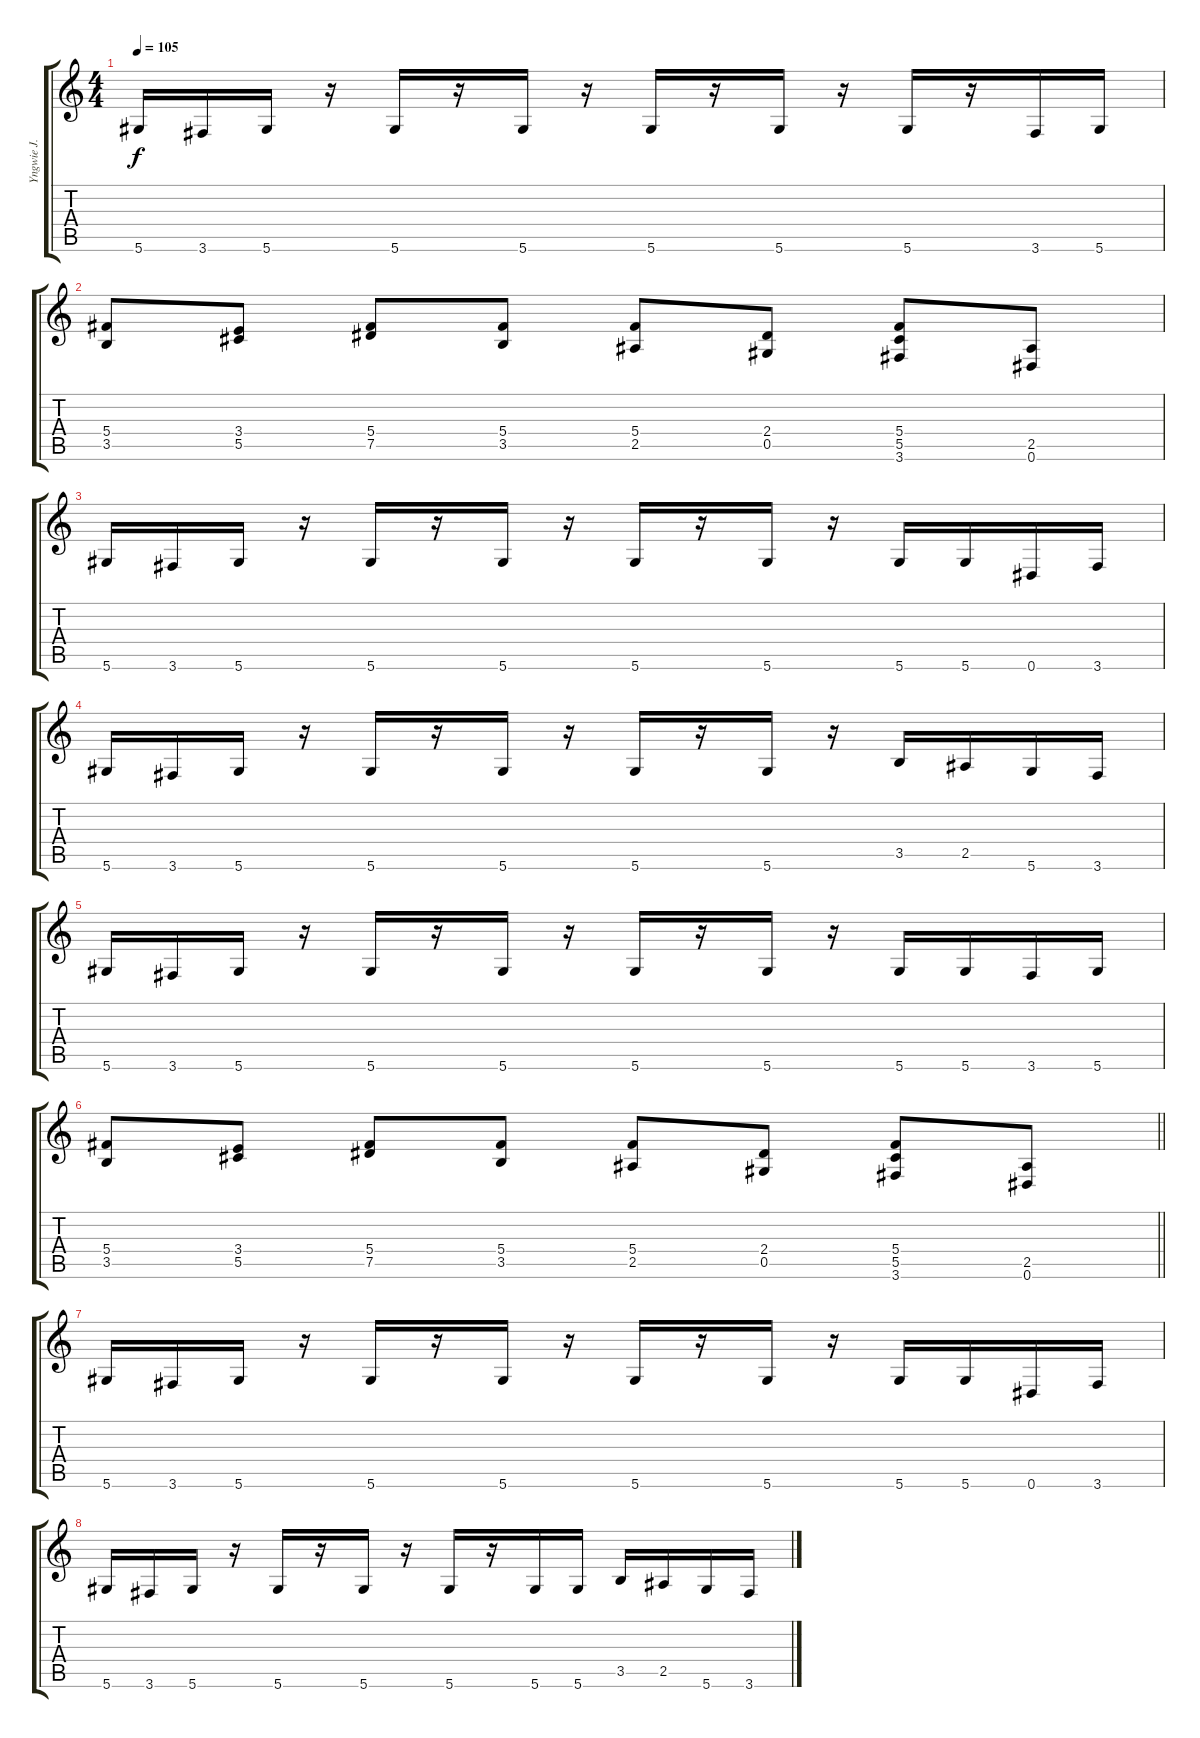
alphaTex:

\track ("Yngwie J. Malmsteen" "Yngwie J. ") {instrument distortionguitar}
\staff {score tabs}
\tuning (Eb4 Bb3 Gb3 Db3 Ab2 Eb2) {hide}
\ts (4 4)
\tempo 105
\clef g2
\ks c
5.6.16{dy f} 3.6.16 5.6.16 r.16 5.6.16 r.16 5.6.16 r.16 5.6.16 r.16 5.6.16 r.16 5.6.16 r.16 3.6.16 5.6.16 |
(5.4 3.5).8 (3.4 5.5).8 (5.4 7.5).8 (5.4 3.5).8 (5.4 2.5).8 (2.4 0.5).8 (5.4 5.5 3.6).8 (2.5 0.6).8 |
5.6.16 3.6.16 5.6.16 r.16 5.6.16 r.16 5.6.16 r.16 5.6.16 r.16 5.6.16 r.16 5.6.16 5.6.16 0.6.16 3.6.16 |
5.6.16 3.6.16 5.6.16 r.16 5.6.16 r.16 5.6.16 r.16 5.6.16 r.16 5.6.16 r.16 3.5.16 2.5.16 5.6.16 3.6.16 |
5.6.16 3.6.16 5.6.16 r.16 5.6.16 r.16 5.6.16 r.16 5.6.16 r.16 5.6.16 r.16 5.6.16 5.6.16 3.6.16 5.6.16 |
\barLineRight lightlight
(5.4 3.5).8 (3.4 5.5).8 (5.4 7.5).8 (5.4 3.5).8 (5.4 2.5).8 (2.4 0.5).8 (5.4 5.5 3.6).8 (2.5 0.6).8 |
5.6.16 3.6.16 5.6.16 r.16 5.6.16 r.16 5.6.16 r.16 5.6.16 r.16 5.6.16 r.16 5.6.16 5.6.16 0.6.16 3.6.16 |
5.6.16 3.6.16 5.6.16 r.16 5.6.16 r.16 5.6.16 r.16 5.6.16 r.16 5.6.16 5.6.16 3.5.16 2.5.16 5.6.16 3.6.16
